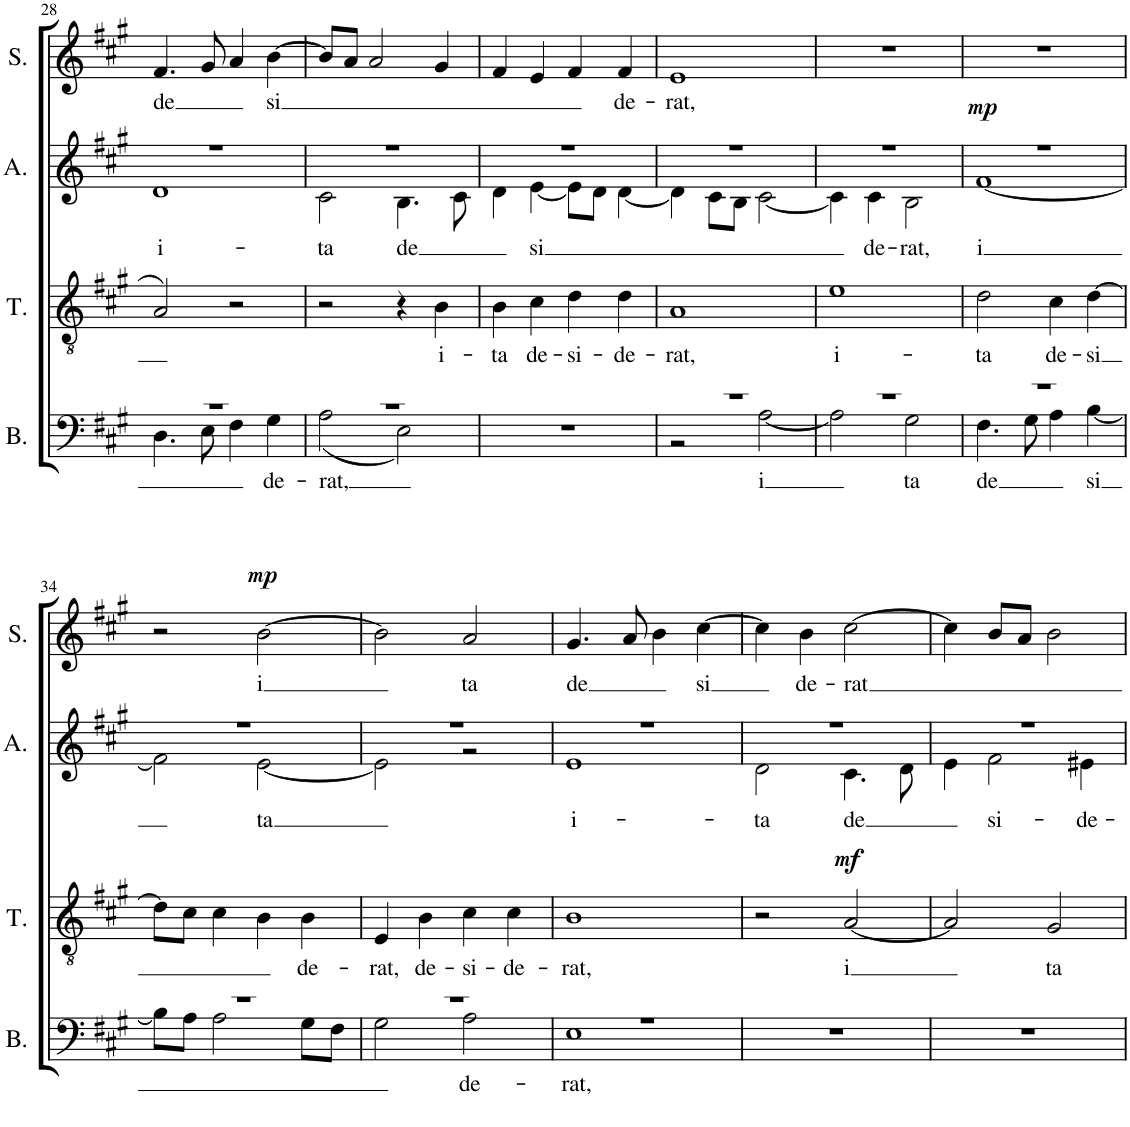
**kern	**text	**kern	**text	**dynam	**kern	**text	**dynam	**kern	**text	**dynam
*part4	*part4	*part3	*part3	*part3	*part2	*part2	*part2	*part1	*part1	*part1
*staff4	*staff4	*staff3	*staff3	*staff3	*staff2	*staff2	*staff2	*staff1	*staff1	*staff1
*I"Basse	*	*I"Ténor	*	*	*I"Alto	*	*	*I"Soprane	*	*
*I'B.	*	*I'T.	*	*	*I'A.	*	*	*I'S.	*	*
!!LO:PB:g=z
*clefF4	*	*clefGv2	*	*	*clefG2	*	*	*clefG2	*	*
*k[f#c#g#]	*	*k[f#c#g#]	*	*	*k[f#c#g#]	*	*	*k[f#c#g#]	*	*
*M4/4	*	*M4/4	*	*	*M4/4	*	*	*M4/4	*	*
*met(c)	*	*met(c)	*	*	*met(c)	*	*	*met(c)	*	*
=28	=28	=28	=28	=28	=28	=28	=28	=28	=28	=28
*^	*	*	*	*	*^	*	*	*	*	*
!	!	!	!	!	!	!	!	!LO:LY:b	!	!	!LO:LY:b	!
1r	4.D\	.	2A/	.	.	1r	1d	i-	.	4.f#/	de	.
.	8E\	.	.	.	.	.	.	.	.	8g#/	.	.
.	4F#\	.	2r	.	.	.	.	.	.	4a/	.	.
!	!	!LO:LY:b	!	!	!	!	!	!	!	!	!LO:LY:b	!
.	4G#\	de-	.	.	.	.	.	.	.	[4b\	si	.
=29	=29	=29	=29	=29	=29	=29	=29	=29	=29	=29	=29	=29
!	!	!LO:LY:b	!	!	!	!	!	!LO:LY:b	!	!	!	!
1r	(2A\	-rat,	2r	.	.	1r	2c#\	-ta	.	8b/L]	.	.
.	.	.	.	.	.	.	.	.	.	8a/J	.	.
.	.	.	.	.	.	.	.	.	.	2a/	.	.
!	!	!	!	!	!	!	!	!LO:LY:b	!	!	!	!
.	2E\)	.	4r	.	.	.	4.B\	de	.	.	.	.
!	!	!	!	!LO:LY:b	!	!	!	!	!	!	!	!
.	.	.	4B\	i-	.	.	.	.	.	4g#/	.	.
.	.	.	.	.	.	.	8c#\	.	.	.	.	.
*v	*v	*	*	*	*	*	*	*	*	*	*	*
=30	=30	=30	=30	=30	=30	=30	=30	=30	=30	=30	=30
!	!	!	!LO:LY:b	!	!	!	!	!	!	!	!
1r	.	4B\	-ta	.	1r	4d\	.	.	4f#/	.	.
!	!	!	!LO:LY:b	!	!	!	!LO:LY:b	!	!	!	!
.	.	4c#\	de-	.	.	[4e\	si	.	4e/	.	.
!	!	!	!LO:LY:b	!	!	!	!	!	!	!	!
.	.	4d\	-si-	.	.	8e\L]	.	.	4f#/	.	.
.	.	.	.	.	.	8d\J	.	.	.	.	.
!	!	!	!LO:LY:b	!	!	!	!	!	!	!LO:LY:b	!
.	.	4d\	-de-	.	.	[4d\	.	.	4f#/	de-	.
=31	=31	=31	=31	=31	=31	=31	=31	=31	=31	=31	=31
*^	*	*	*	*	*	*	*	*	*	*	*
!	!	!	!	!LO:LY:b	!	!	!	!	!	!	!LO:LY:b	!
1r	2r	.	1A	-rat,	.	1r	4d\]	.	.	1e	-rat,	.
.	.	.	.	.	.	.	8c#\L	.	.	.	.	.
.	.	.	.	.	.	.	8B\J	.	.	.	.	.
!	!	!LO:LY:b	!	!	!	!	!	!	!	!	!	!
.	[2A\	i	.	.	.	.	[2c#\	.	.	.	.	.
=32	=32	=32	=32	=32	=32	=32	=32	=32	=32	=32	=32	=32
!	!	!	!	!LO:LY:b	!	!	!	!	!	!	!	!
1r	2A\]	.	1e	i-	.	1r	4c#\]	.	.	1r	.	.
!	!	!	!	!	!	!	!	!LO:LY:b	!	!	!	!
.	.	.	.	.	.	.	4c#\	de-	.	.	.	.
!	!	!LO:LY:b	!	!	!	!	!	!LO:LY:b	!	!	!	!
.	2G#\	ta	.	.	.	.	2B\	-rat,	.	.	.	.
=33	=33	=33	=33	=33	=33	=33	=33	=33	=33	=33	=33	=33
!	!	!LO:LY:b	!	!LO:LY:b	!	!	!	!LO:LY:b	!LO:DY:a	!	!	!
1r	4.F#\	de	2d\	-ta	.	1r	[1f#	i	mp	1r	.	.
.	8G#\	.	.	.	.	.	.	.	.	.	.	.
!	!	!	!	!LO:LY:b	!	!	!	!	!	!	!	!
.	4A\	.	4c#\	de-	.	.	.	.	.	.	.	.
!	!	!LO:LY:b	!	!LO:LY:b	!	!	!	!	!	!	!	!
.	[4B\	si	[4d\	-si	.	.	.	.	.	.	.	.
!!LO:LB:g=z
=34	=34	=34	=34	=34	=34	=34	=34	=34	=34	=34	=34	=34
1r	8B\L]	.	8d\L]	.	.	1r	2f#\]	.	.	2r	.	.
.	8A\J	.	8c#\J	.	.	.	.	.	.	.	.	.
.	2A\	.	4c#\	.	.	.	.	.	.	.	.	.
!	!	!	!	!	!	!	!	!LO:LY:b	!	!	!LO:LY:b	!LO:DY:a
.	.	.	4B\	.	.	.	[2e\	ta	.	[2b\	i	mp
!	!	!	!	!LO:LY:b	!	!	!	!	!	!	!	!
.	8G#\L	.	4B\	de-	.	.	.	.	.	.	.	.
.	8F#\J	.	.	.	.	.	.	.	.	.	.	.
=35	=35	=35	=35	=35	=35	=35	=35	=35	=35	=35	=35	=35
!	!	!	!	!LO:LY:b	!	!	!	!	!	!	!	!
1r	2G#\	.	4E/	-rat,	.	1r	2e\]	.	.	2b\]	.	.
!	!	!	!	!LO:LY:b	!	!	!	!	!	!	!	!
.	.	.	4B\	de-	.	.	.	.	.	.	.	.
!	!	!LO:LY:b	!	!LO:LY:b	!	!	!	!	!	!	!LO:LY:b	!
.	2A\	de-	4c#\	-si-	.	.	2r	.	.	2a/	ta	.
!	!	!	!	!LO:LY:b	!	!	!	!	!	!	!	!
.	.	.	4c#\	-de-	.	.	.	.	.	.	.	.
=36	=36	=36	=36	=36	=36	=36	=36	=36	=36	=36	=36	=36
!	!	!LO:LY:b	!	!LO:LY:b	!	!	!	!LO:LY:b	!	!	!LO:LY:b	!
1r	1E	-rat,	1B	-rat,	.	1r	1e	i-	.	4.g#/	de	.
.	.	.	.	.	.	.	.	.	.	8a/	.	.
.	.	.	.	.	.	.	.	.	.	4b\	.	.
!	!	!	!	!	!	!	!	!	!	!	!LO:LY:b	!
.	.	.	.	.	.	.	.	.	.	[4cc#\	si	.
*v	*v	*	*	*	*	*	*	*	*	*	*	*
=37	=37	=37	=37	=37	=37	=37	=37	=37	=37	=37	=37
!	!	!	!	!	!	!	!LO:LY:b	!	!	!	!
1r	.	2r	.	.	1r	2d\	-ta	.	4cc#\]	.	.
!	!	!	!	!	!	!	!	!	!	!LO:LY:b	!
.	.	.	.	.	.	.	.	.	4b\	de-	.
!	!	!	!LO:LY:b	!LO:DY:a	!	!	!LO:LY:b	!	!	!LO:LY:b	!
.	.	[2A/	i	mf	.	4.c#\	de	.	[2cc#\	-rat	.
.	.	.	.	.	.	8d\	.	.	.	.	.
=38	=38	=38	=38	=38	=38	=38	=38	=38	=38	=38	=38
1r	.	2A/]	.	.	1r	4e\	.	.	4cc#\]	.	.
!	!	!	!	!	!	!	!LO:LY:b	!	!	!	!
.	.	.	.	.	.	2f#\	si-	.	8b/L	.	.
.	.	.	.	.	.	.	.	.	8a/J	.	.
!	!	!	!LO:LY:b	!	!	!	!	!	!	!	!
.	.	2G#/	ta	.	.	.	.	.	2b\	.	.
!	!	!	!	!	!	!	!LO:LY:b	!	!	!	!
.	.	.	.	.	.	4e#X\	-de-	.	.	.	.
*	*	*	*	*	*v	*v	*	*	*	*	*
=	=	=	=	=	=	=	=	=	=	=
*-	*-	*-	*-	*-	*-	*-	*-	*-	*-	*-
